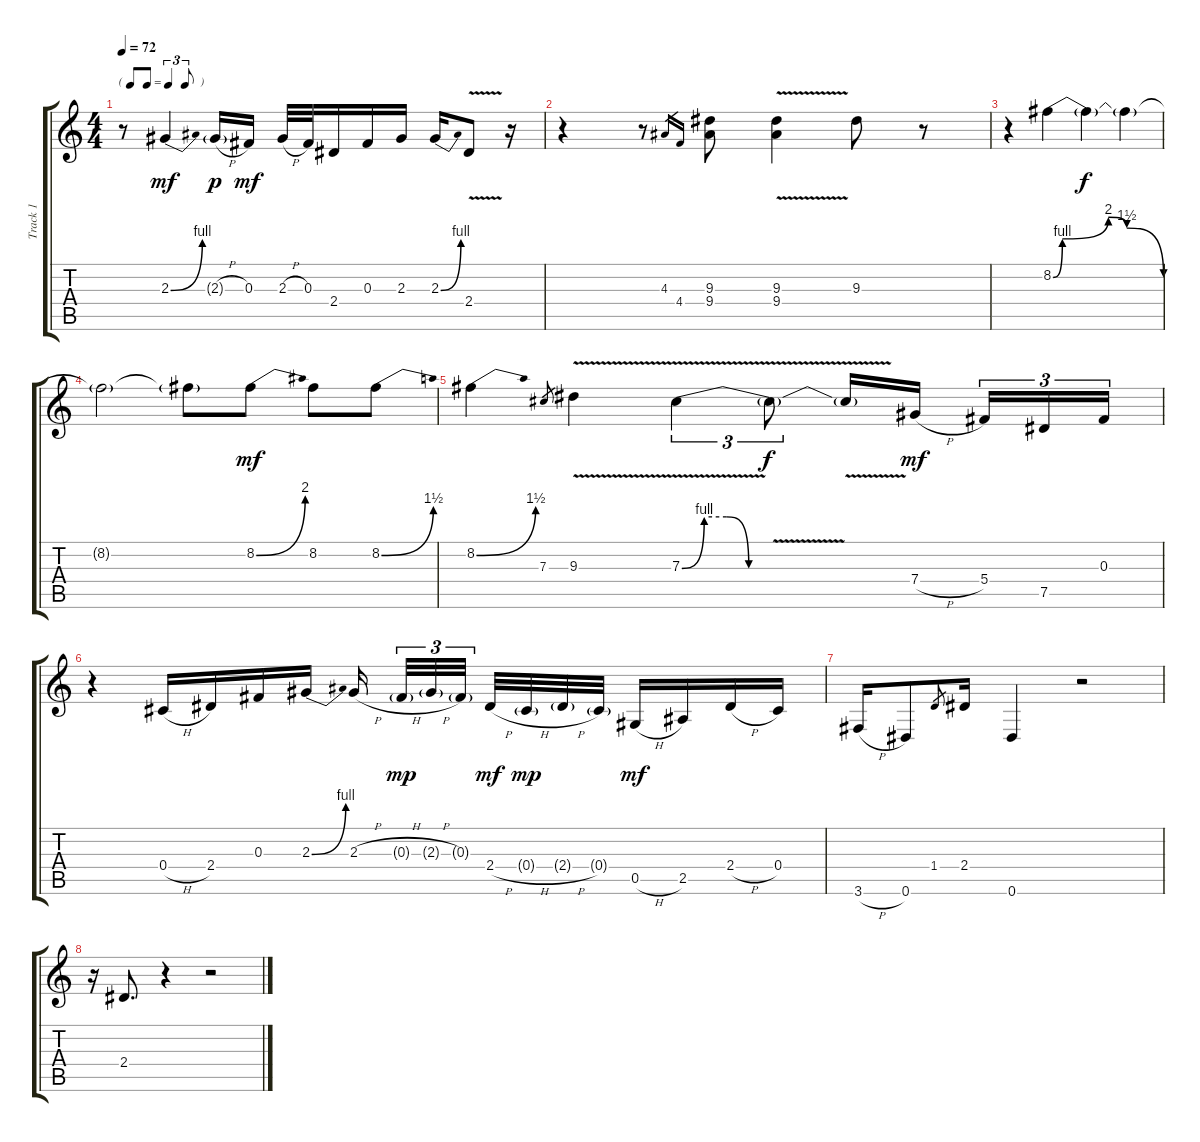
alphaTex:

\track ("Track 1" "Track 1") {instrument distortionguitar}
\staff {score tabs}
\tuning (Eb4 Bb3 Gb3 Db3 Ab2 Eb2) {hide}
\ts (4 4)
\tf triplet8th
\tempo 72
\clef g2
\ks c
r.8{dy mf} 2.3{be (bend 0 0 60 4)}.4 2.3{h g}.16{dy p} 0.3.16{dy mf} 2.3{h}.32 0.3.32 2.4.16 0.3.16 2.3.16 2.3{be (bend 0 0 60 4)}.16 2.4{v}.8 r.16 |
r.4 r.8 4.3.16{gr} 4.4.16{gr} (9.3 9.4).8 (9.3{v} 9.4{v}).4 9.3.8 r.8 |
r.4 8.2{be (custom 0 0 5 4 30 8 40 6 60 0)}.4 8.2{t}.4{dy f} 8.2{t}.4 |
8.2{t}.2 8.2{t}.8 8.2{be (bend 0 0 60 8)}.8{dy mf} 8.2.8 8.2{be (bend 0 0 60 6)}.8 |
8.2{be (bend 0 0 60 6)}.4 7.3.8{gr} 9.3{v}.4 7.3{be (custom 0 0 15 4 30 4 45 0 60 0) v}.4{tu (3 2)} 7.3{v t}.8{tu (3 2) dy f} 7.3{t}.16 7.4{h}.16{dy mf} 5.4.16{tu (3 2)} 7.5.16{tu (3 2)} 0.3.16{tu (3 2)} |
r.4 0.4{h}.16 2.4.16 0.3.16 2.3{be (bend 0 0 60 4)}.16 2.3{h}.16 0.3{h g}.32{tu (3 2) dy mp} 2.3{h g}.32{tu (3 2)} 0.3{g}.32{tu (3 2)} 2.4{h}.32{dy mf} 0.4{h g}.32{dy mp} 2.4{h g}.32 0.4{g}.32 0.5{h}.16{dy mf} 2.5.16 2.4{h}.16 0.4.16 |
3.6{h}.16 0.6.8 1.4.8{gr} 2.4.16 0.6.4 r.2 |
r.16 2.4.8{d} r.4 r.2
